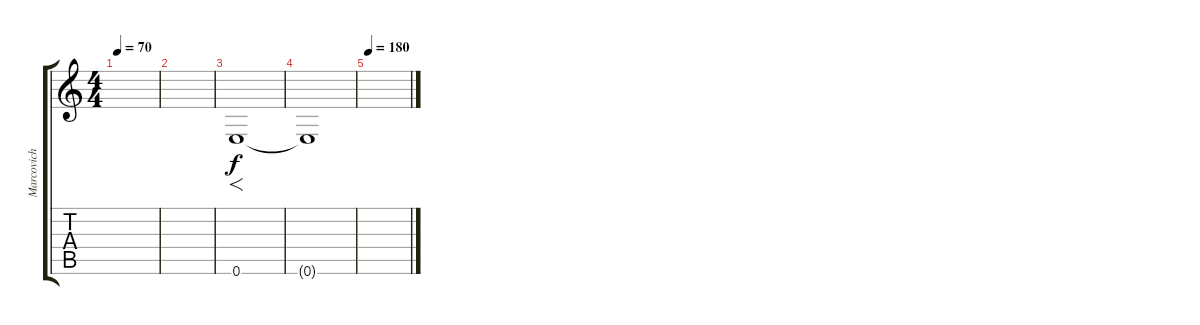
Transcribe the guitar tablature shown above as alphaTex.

\track ("Marcovich" "Marcovich") {instrument overdrivenguitar}
\staff {score tabs}
\tuning (E4 B3 G3 D3 A2 E2) {hide}
\ts (4 4)
\tempo 70
\clef g2
\ks c
|
|
0.6.1{f} |
0.6{t}.1 |
\tempo 180
